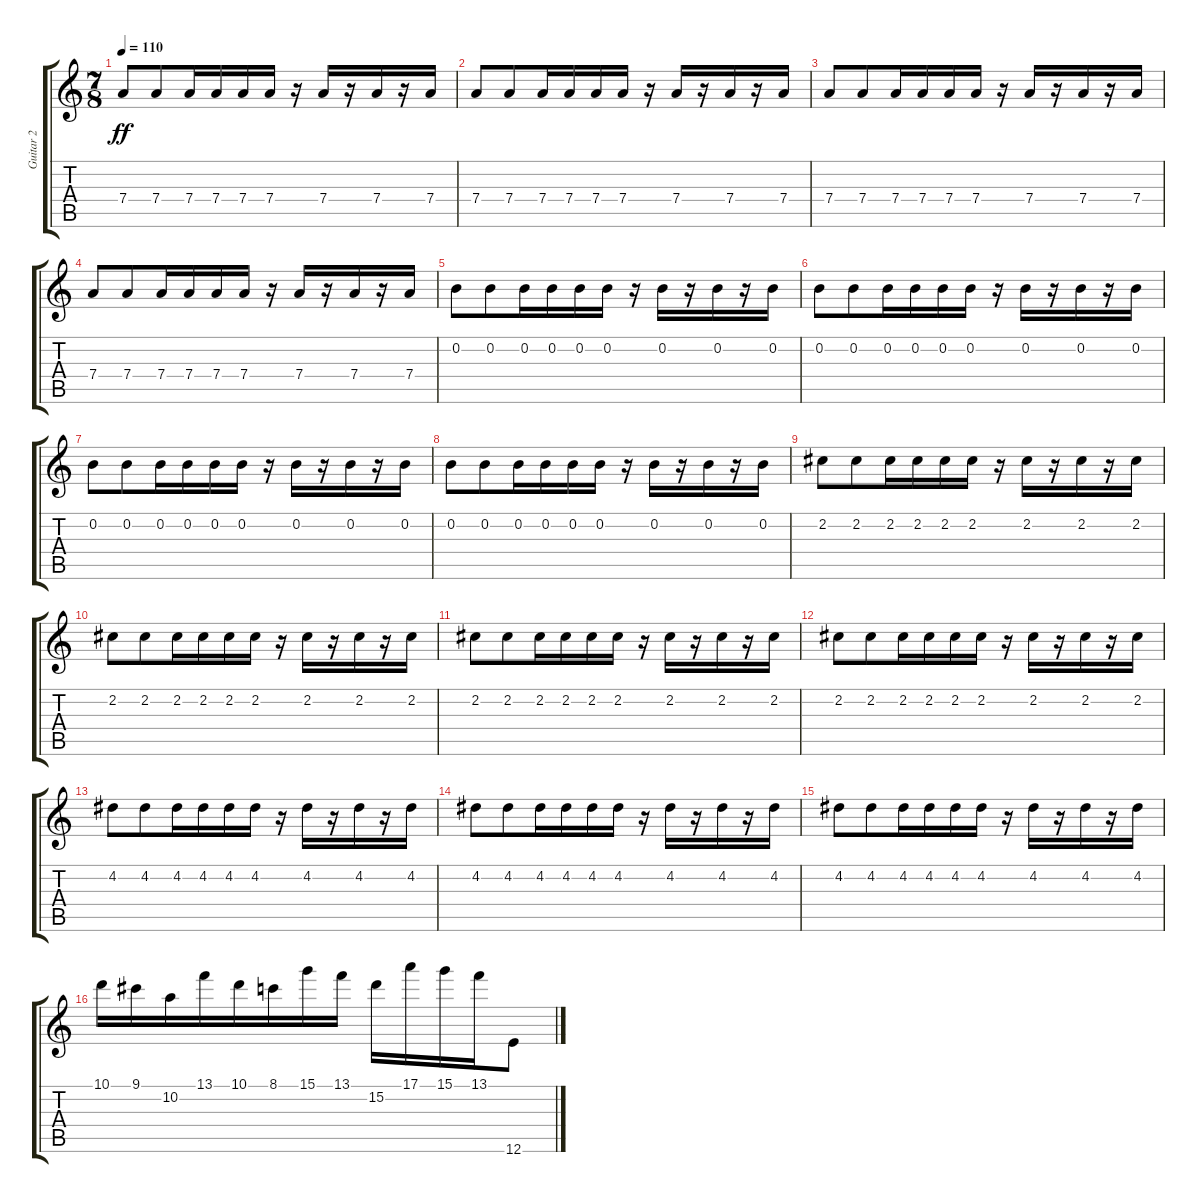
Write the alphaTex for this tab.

\track ("Guitar 2" "Guitar 2") {instrument distortionguitar}
\staff {score tabs}
\tuning (E4 B3 G3 D3 A2 E2) {hide}
\ts (7 8)
\tempo 110
\clef g2
\ks c
7.4.8{dy ff} 7.4.8 7.4.16 7.4.16 7.4.16 7.4.16 r.16 7.4.16 r.16 7.4.16 r.16 7.4.16 |
7.4.8 7.4.8 7.4.16 7.4.16 7.4.16 7.4.16 r.16 7.4.16 r.16 7.4.16 r.16 7.4.16 |
7.4.8 7.4.8 7.4.16 7.4.16 7.4.16 7.4.16 r.16 7.4.16 r.16 7.4.16 r.16 7.4.16 |
7.4.8 7.4.8 7.4.16 7.4.16 7.4.16 7.4.16 r.16 7.4.16 r.16 7.4.16 r.16 7.4.16 |
0.2.8 0.2.8 0.2.16 0.2.16 0.2.16 0.2.16 r.16 0.2.16 r.16 0.2.16 r.16 0.2.16 |
0.2.8 0.2.8 0.2.16 0.2.16 0.2.16 0.2.16 r.16 0.2.16 r.16 0.2.16 r.16 0.2.16 |
0.2.8 0.2.8 0.2.16 0.2.16 0.2.16 0.2.16 r.16 0.2.16 r.16 0.2.16 r.16 0.2.16 |
0.2.8 0.2.8 0.2.16 0.2.16 0.2.16 0.2.16 r.16 0.2.16 r.16 0.2.16 r.16 0.2.16 |
2.2.8 2.2.8 2.2.16 2.2.16 2.2.16 2.2.16 r.16 2.2.16 r.16 2.2.16 r.16 2.2.16 |
2.2.8 2.2.8 2.2.16 2.2.16 2.2.16 2.2.16 r.16 2.2.16 r.16 2.2.16 r.16 2.2.16 |
2.2.8 2.2.8 2.2.16 2.2.16 2.2.16 2.2.16 r.16 2.2.16 r.16 2.2.16 r.16 2.2.16 |
2.2.8 2.2.8 2.2.16 2.2.16 2.2.16 2.2.16 r.16 2.2.16 r.16 2.2.16 r.16 2.2.16 |
4.2.8 4.2.8 4.2.16 4.2.16 4.2.16 4.2.16 r.16 4.2.16 r.16 4.2.16 r.16 4.2.16 |
4.2.8 4.2.8 4.2.16 4.2.16 4.2.16 4.2.16 r.16 4.2.16 r.16 4.2.16 r.16 4.2.16 |
4.2.8 4.2.8 4.2.16 4.2.16 4.2.16 4.2.16 r.16 4.2.16 r.16 4.2.16 r.16 4.2.16 |
10.1.16 9.1.16 10.2.16 13.1.16 10.1.16 8.1.16 15.1.16 13.1.16 15.2.16 17.1.16 15.1.16 13.1.16 12.6.8
